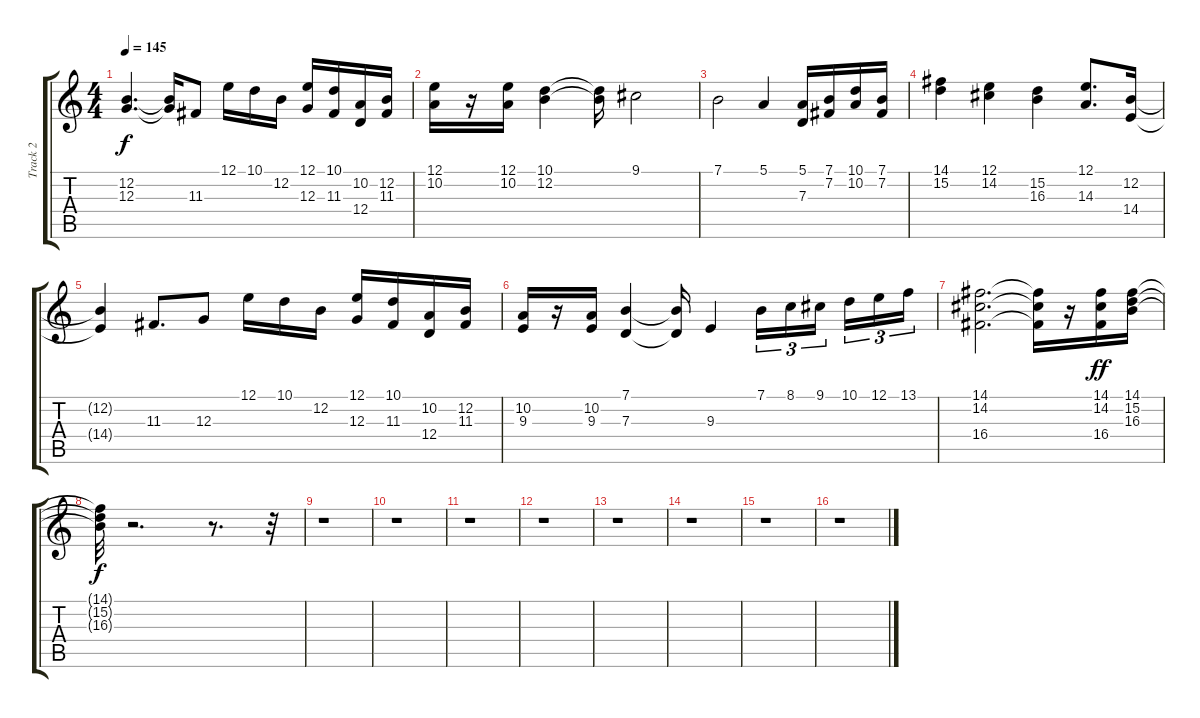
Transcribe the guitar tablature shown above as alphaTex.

\track ("Track 2" "Track 2") {instrument lead2sawtooth}
\staff {score tabs}
\tuning (E4 B3 G3 D3 A2 E2) {hide}
\ts (4 4)
\tempo 145
\clef g2
\ks c
(12.2{t} 12.3{t}).4{d dy f} (12.2{t} 12.3{t}).16 11.3.8 12.1.16 10.1.16 12.2.16 (12.1 12.3).16 (10.1 11.3).16 (10.2 12.4).16 (12.2 11.3).16 |
(12.1 10.2).16 r.16 (12.1 10.2).16 (10.1 12.2).4 (10.1{t} 12.2{t}).16 9.1.2 |
7.1.2 5.1.4 (5.1 7.3).16 (7.1 7.2).16 (10.1 10.2).16 (7.1 7.2).16 |
(14.1 15.2).4 (12.1 14.2).4 (15.2 16.3).4 (12.1 14.3).8{d} (12.2 14.4).16 |
(12.2{t} 14.4{t}).4 11.3.8{d} 12.3.8 12.1.16 10.1.16 12.2.16 (12.1 12.3).16 (10.1 11.3).16 (10.2 12.4).16 (12.2 11.3).16 |
(10.2 9.3).16 r.16 (10.2 9.3).16 (7.1 7.3).4 (7.1{t} 7.3{t}).16 9.3.4 7.1.16{tu (3 2)} 8.1.16{tu (3 2)} 9.1.16{tu (3 2) beam splitsecondary} 10.1.16{tu (3 2)} 12.1.16{tu (3 2)} 13.1.16{tu (3 2)} |
(14.1 14.2 16.4).2{d} (14.1{t} 14.2{t} 16.4{t}).16 r.16 (14.1 14.2 16.4).16{dy ff} (14.1 15.2 16.3).16 |
(14.1{t} 15.2{t} 16.3{t}).32{dy f} r.2{d} r.8{d} r.32 |
r.1 |
r.1 |
r.1 |
r.1 |
r.1 |
r.1 |
r.1 |
r.1
